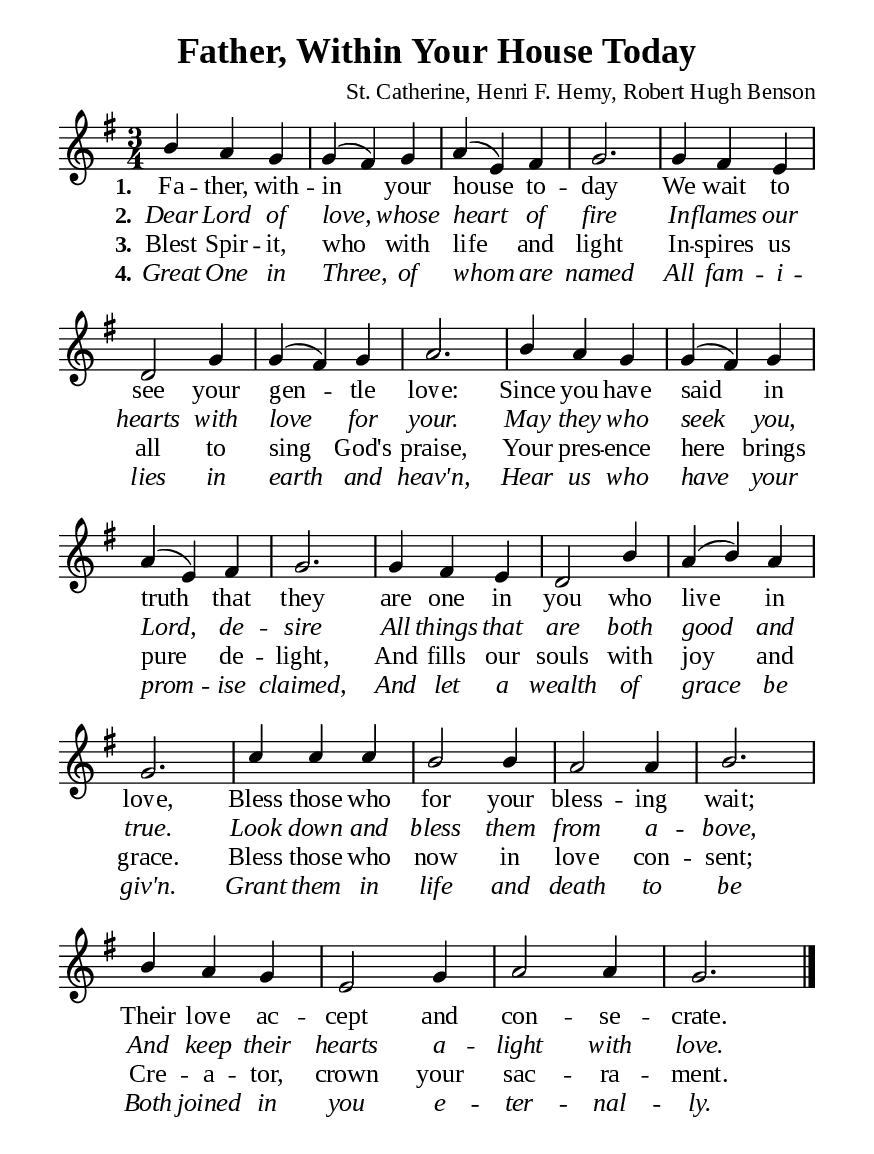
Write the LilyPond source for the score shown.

\version "2.18.2"

\header {
  title = "Father, Within Your House Today"
  composer = "St. Catherine, Henri F. Hemy, Robert Hugh Benson"
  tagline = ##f
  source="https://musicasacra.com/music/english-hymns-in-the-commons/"
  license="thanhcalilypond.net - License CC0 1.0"
}

global= {
  \key g \major
  \time 3/4
  \override Score.BarNumber.break-visibility = ##(#f #f #f)
}

\paper {
  #(set-paper-size "a5")
  top-margin = 10\mm
  bottom-margin = 5\mm
  left-margin = 10\mm
  right-margin = 10\mm
  indent = #0
  #(define fonts
	 (make-pango-font-tree "Liberation Serif"
	 		       "Liberation Serif"
			       "Liberation Serif"
			       (/ 20 20)))
  system-system-spacing = #'((basic-distance . 3) (padding . 3))
}

printItalic = \with {
  \override LyricText.font-shape = #'italic
}

% Verse music
musicVerseSoprano = \relative c'' {
  %{	01	%} b4 a g |
  %{	02	%} g (fis) g |
  %{	03	%} a (e) fis |
  %{	04	%} g2. |
  %{	05	%} g4 fis e |
  %{	06	%} d2 g4 |
  %{	07	%} g (fis) g |
  %{	08	%} a2. |
  %{	09	%} b4 a g |
  %{	10	%} g (fis) g |
  %{	11	%} a (e) fis |
  %{	12	%} g2. |
  %{	13	%} g4 fis e |
  %{	14	%} d2 b'4 |
  %{	15	%} a (b) a |
  %{	16	%} g2. |
  %{	17	%} c4 c c |
  %{	18	%} b2 b4 |
  %{	19	%} a2 a4 |
  %{	20	%} b2. |
  %{	21	%} b4 a g |
  %{	22	%} e2 g4 |
  %{	23	%} a2 a4 |
  %{	24	%} g2. \bar "|."
}

% Verse lyrics
verseOne = \lyricmode {
  \set stanza = #"1."
  Fa -- ther, with -- in your house to -- day
  We wait to see your gen -- tle love:
  Since you have said in truth that they are one in you who live in love,
  Bless those who for your bless -- ing wait;
  Their love ac -- cept and con -- se -- crate.
}

verseTwo = \lyricmode {
  \set stanza = #"2."
  Dear Lord of love, whose heart of fire
  In -- flames our hearts with love for your.
  May they who seek you, Lord, de -- sire
  All things that are both good and true.
  Look down and bless them from a -- bove,
  And keep their hearts a -- light with love.
}

verseThree = \lyricmode {
  \set stanza = #"3."
  Blest Spir -- it, who with life and light
  In -- spires us all to sing God's praise,
  Your pres -- ence here brings pure de -- light,
  And fills our souls with joy and grace.
  Bless those who now in love con -- sent;
  Cre -- a -- tor, crown your sac -- ra -- ment.
}

verseFour = \lyricmode {
  \set stanza = #"4."
  Great One in Three, of whom are named
  All fam -- i -- lies in earth and heav'n,
  Hear us who have your prom -- ise claimed,
  And let a wealth of grace be giv'n.
  Grant them in life and death to be
  Both joined in you e -- ter -- nal -- ly.
}

% Layout
\score {
    \new ChoirStaff <<
      \new Staff <<
        \clef "treble"
        \new Voice = "sopranos" { \global \stemUp \slurUp \musicVerseSoprano }
      >>
      \new Lyrics \lyricsto sopranos \verseOne
      \new Lyrics \printItalic \lyricsto sopranos \verseTwo
      \new Lyrics \lyricsto sopranos \verseThree
      \new Lyrics \printItalic \lyricsto sopranos \verseFour
    >>
}
